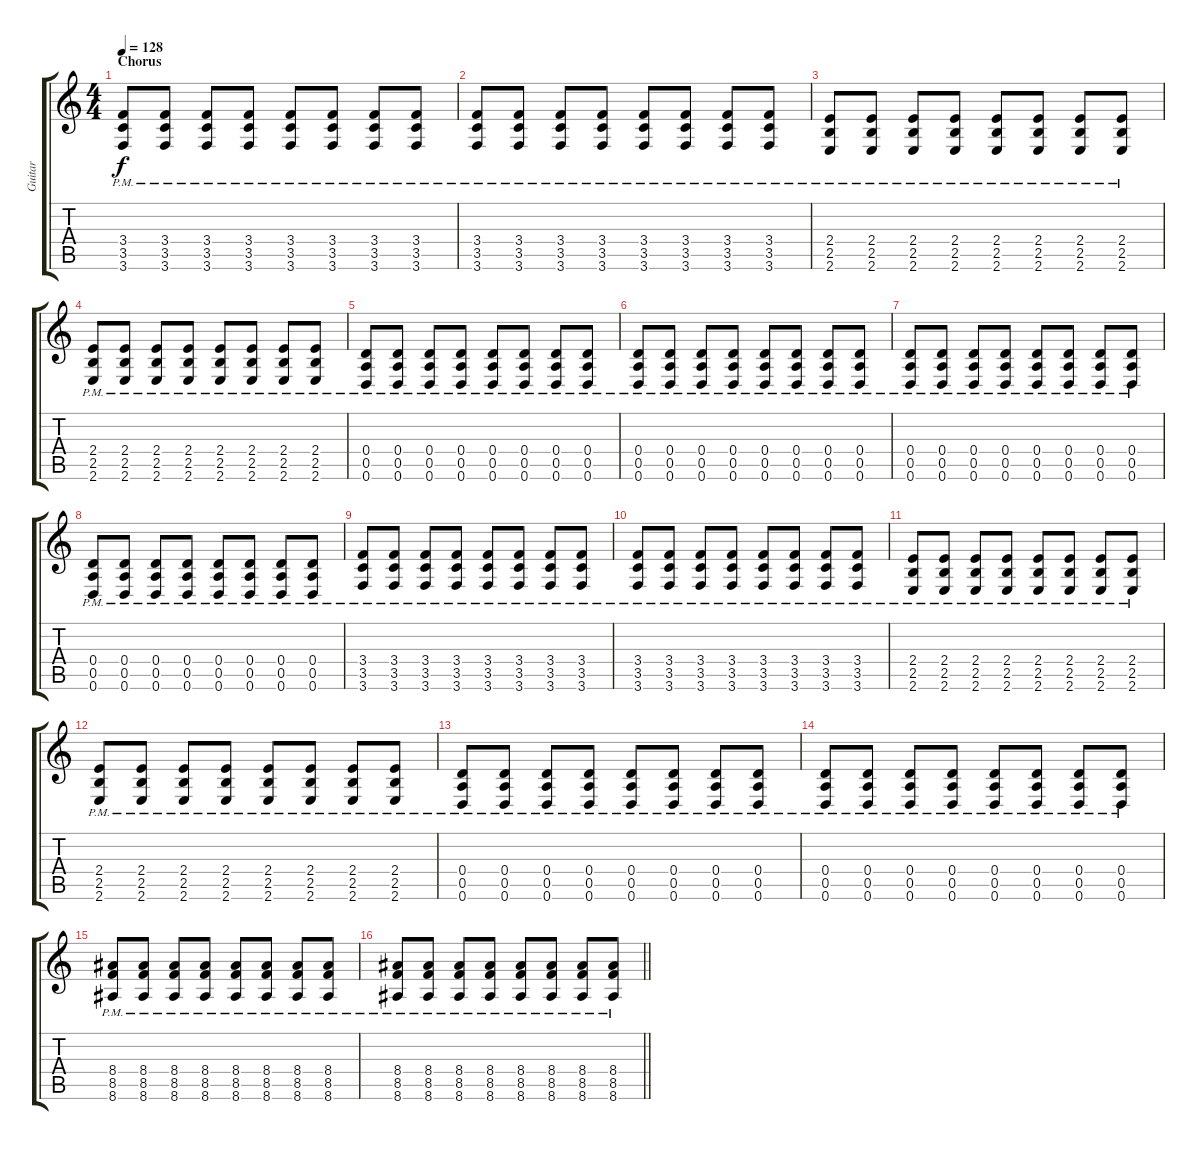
\track ("Guitar" "Guitar") {instrument distortionguitar}
\staff {score tabs}
\tuning (E4 B3 G3 D3 A2 D2) {hide}
\ts (4 4)
\section ("" "Chorus")
\tempo 128
\clef g2
\ks c
(3.4{pm} 3.5{pm} 3.6{pm}).8{dy f} (3.4{pm} 3.5{pm} 3.6{pm}).8 (3.4{pm} 3.5{pm} 3.6{pm}).8 (3.4{pm} 3.5{pm} 3.6{pm}).8 (3.4{pm} 3.5{pm} 3.6{pm}).8 (3.4{pm} 3.5{pm} 3.6{pm}).8 (3.4{pm} 3.5{pm} 3.6{pm}).8 (3.4{pm} 3.5{pm} 3.6{pm}).8 |
(3.4{pm} 3.5{pm} 3.6{pm}).8 (3.4{pm} 3.5{pm} 3.6{pm}).8 (3.4{pm} 3.5{pm} 3.6{pm}).8 (3.4{pm} 3.5{pm} 3.6{pm}).8 (3.4{pm} 3.5{pm} 3.6{pm}).8 (3.4{pm} 3.5{pm} 3.6{pm}).8 (3.4{pm} 3.5{pm} 3.6{pm}).8 (3.4{pm} 3.5{pm} 3.6{pm}).8 |
(2.4{pm} 2.5{pm} 2.6{pm}).8 (2.4{pm} 2.5{pm} 2.6{pm}).8 (2.4{pm} 2.5{pm} 2.6{pm}).8 (2.4{pm} 2.5{pm} 2.6{pm}).8 (2.4{pm} 2.5{pm} 2.6{pm}).8 (2.4{pm} 2.5{pm} 2.6{pm}).8 (2.4{pm} 2.5{pm} 2.6{pm}).8 (2.4{pm} 2.5{pm} 2.6{pm}).8 |
(2.4{pm} 2.5{pm} 2.6{pm}).8 (2.4{pm} 2.5{pm} 2.6{pm}).8 (2.4{pm} 2.5{pm} 2.6{pm}).8 (2.4{pm} 2.5{pm} 2.6{pm}).8 (2.4{pm} 2.5{pm} 2.6{pm}).8 (2.4{pm} 2.5{pm} 2.6{pm}).8 (2.4{pm} 2.5{pm} 2.6{pm}).8 (2.4{pm} 2.5{pm} 2.6{pm}).8 |
(0.4{pm} 0.5{pm} 0.6{pm}).8 (0.4{pm} 0.5{pm} 0.6{pm}).8 (0.4{pm} 0.5{pm} 0.6{pm}).8 (0.4{pm} 0.5{pm} 0.6{pm}).8 (0.4{pm} 0.5{pm} 0.6{pm}).8 (0.4{pm} 0.5{pm} 0.6{pm}).8 (0.4{pm} 0.5{pm} 0.6{pm}).8 (0.4{pm} 0.5{pm} 0.6{pm}).8 |
(0.4{pm} 0.5{pm} 0.6{pm}).8 (0.4{pm} 0.5{pm} 0.6{pm}).8 (0.4{pm} 0.5{pm} 0.6{pm}).8 (0.4{pm} 0.5{pm} 0.6{pm}).8 (0.4{pm} 0.5{pm} 0.6{pm}).8 (0.4{pm} 0.5{pm} 0.6{pm}).8 (0.4{pm} 0.5{pm} 0.6{pm}).8 (0.4{pm} 0.5{pm} 0.6{pm}).8 |
(0.4{pm} 0.5{pm} 0.6{pm}).8 (0.4{pm} 0.5{pm} 0.6{pm}).8 (0.4{pm} 0.5{pm} 0.6{pm}).8 (0.4{pm} 0.5{pm} 0.6{pm}).8 (0.4{pm} 0.5{pm} 0.6{pm}).8 (0.4{pm} 0.5{pm} 0.6{pm}).8 (0.4{pm} 0.5{pm} 0.6{pm}).8 (0.4{pm} 0.5{pm} 0.6{pm}).8 |
(0.4{pm} 0.5{pm} 0.6{pm}).8 (0.4{pm} 0.5{pm} 0.6{pm}).8 (0.4{pm} 0.5{pm} 0.6{pm}).8 (0.4{pm} 0.5{pm} 0.6{pm}).8 (0.4{pm} 0.5{pm} 0.6{pm}).8 (0.4{pm} 0.5{pm} 0.6{pm}).8 (0.4{pm} 0.5{pm} 0.6{pm}).8 (0.4{pm} 0.5{pm} 0.6{pm}).8 |
(3.4{pm} 3.5{pm} 3.6{pm}).8 (3.4{pm} 3.5{pm} 3.6{pm}).8 (3.4{pm} 3.5{pm} 3.6{pm}).8 (3.4{pm} 3.5{pm} 3.6{pm}).8 (3.4{pm} 3.5{pm} 3.6{pm}).8 (3.4{pm} 3.5{pm} 3.6{pm}).8 (3.4{pm} 3.5{pm} 3.6{pm}).8 (3.4{pm} 3.5{pm} 3.6{pm}).8 |
(3.4{pm} 3.5{pm} 3.6{pm}).8 (3.4{pm} 3.5{pm} 3.6{pm}).8 (3.4{pm} 3.5{pm} 3.6{pm}).8 (3.4{pm} 3.5{pm} 3.6{pm}).8 (3.4{pm} 3.5{pm} 3.6{pm}).8 (3.4{pm} 3.5{pm} 3.6{pm}).8 (3.4{pm} 3.5{pm} 3.6{pm}).8 (3.4{pm} 3.5{pm} 3.6{pm}).8 |
(2.4{pm} 2.5{pm} 2.6{pm}).8 (2.4{pm} 2.5{pm} 2.6{pm}).8 (2.4{pm} 2.5{pm} 2.6{pm}).8 (2.4{pm} 2.5{pm} 2.6{pm}).8 (2.4{pm} 2.5{pm} 2.6{pm}).8 (2.4{pm} 2.5{pm} 2.6{pm}).8 (2.4{pm} 2.5{pm} 2.6{pm}).8 (2.4{pm} 2.5{pm} 2.6{pm}).8 |
(2.4{pm} 2.5{pm} 2.6{pm}).8 (2.4{pm} 2.5{pm} 2.6{pm}).8 (2.4{pm} 2.5{pm} 2.6{pm}).8 (2.4{pm} 2.5{pm} 2.6{pm}).8 (2.4{pm} 2.5{pm} 2.6{pm}).8 (2.4{pm} 2.5{pm} 2.6{pm}).8 (2.4{pm} 2.5{pm} 2.6{pm}).8 (2.4{pm} 2.5{pm} 2.6{pm}).8 |
(0.4{pm} 0.5{pm} 0.6{pm}).8 (0.4{pm} 0.5{pm} 0.6{pm}).8 (0.4{pm} 0.5{pm} 0.6{pm}).8 (0.4{pm} 0.5{pm} 0.6{pm}).8 (0.4{pm} 0.5{pm} 0.6{pm}).8 (0.4{pm} 0.5{pm} 0.6{pm}).8 (0.4{pm} 0.5{pm} 0.6{pm}).8 (0.4{pm} 0.5{pm} 0.6{pm}).8 |
(0.4{pm} 0.5{pm} 0.6{pm}).8 (0.4{pm} 0.5{pm} 0.6{pm}).8 (0.4{pm} 0.5{pm} 0.6{pm}).8 (0.4{pm} 0.5{pm} 0.6{pm}).8 (0.4{pm} 0.5{pm} 0.6{pm}).8 (0.4{pm} 0.5{pm} 0.6{pm}).8 (0.4{pm} 0.5{pm} 0.6{pm}).8 (0.4{pm} 0.5{pm} 0.6{pm}).8 |
(8.4{pm} 8.5{pm} 8.6{pm}).8 (8.4{pm} 8.5{pm} 8.6{pm}).8 (8.4{pm} 8.5{pm} 8.6{pm}).8 (8.4{pm} 8.5{pm} 8.6{pm}).8 (8.4{pm} 8.5{pm} 8.6{pm}).8 (8.4{pm} 8.5{pm} 8.6{pm}).8 (8.4{pm} 8.5{pm} 8.6{pm}).8 (8.4{pm} 8.5{pm} 8.6{pm}).8 |
\barLineRight lightlight
(8.4{pm} 8.5{pm} 8.6{pm}).8 (8.4{pm} 8.5{pm} 8.6{pm}).8 (8.4{pm} 8.5{pm} 8.6{pm}).8 (8.4{pm} 8.5{pm} 8.6{pm}).8 (8.4{pm} 8.5{pm} 8.6{pm}).8 (8.4{pm} 8.5{pm} 8.6{pm}).8 (8.4{pm} 8.5{pm} 8.6{pm}).8 (8.4{pm} 8.5{pm} 8.6{pm}).8
